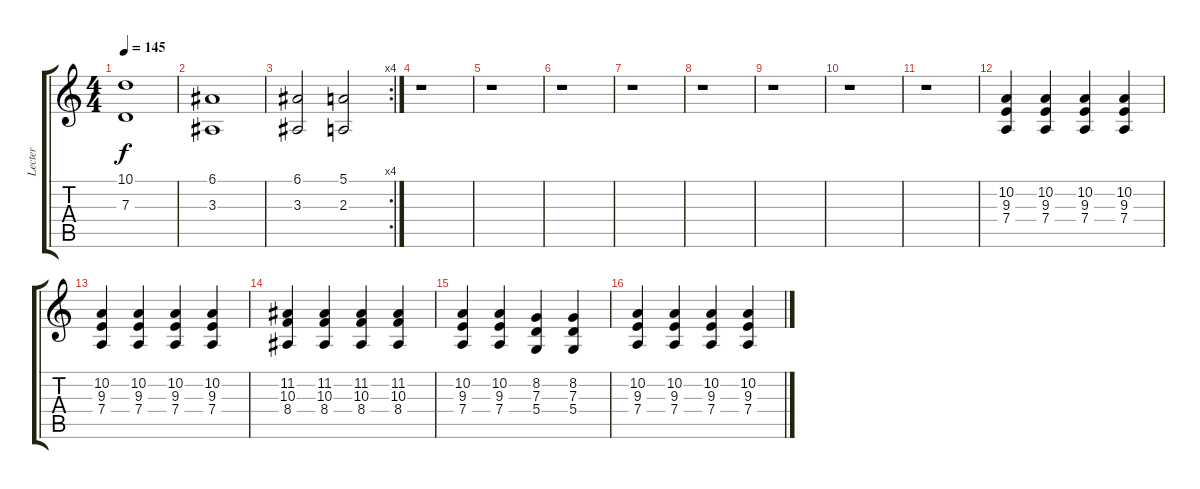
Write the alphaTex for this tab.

\track ("Lecter" "Lecter") {instrument stringensemble1}
\staff {score tabs}
\tuning (E4 B3 G3 D3 A2 E2) {hide}
\ts (4 4)
\tempo 145
\clef g2
\ks c
(10.1 7.3).1{dy f} |
(6.1 3.3).1 |
\rc 4
(6.1 3.3).2 (5.1 2.3).2 |
r.1 |
r.1 |
r.1 |
r.1 |
r.1 |
r.1 |
r.1 |
r.1 |
(10.2 9.3 7.4).4{volume 9 instrument fx4atmosphere} (10.2 9.3 7.4).4 (10.2 9.3 7.4).4 (10.2 9.3 7.4).4 |
(10.2 9.3 7.4).4 (10.2 9.3 7.4).4 (10.2 9.3 7.4).4 (10.2 9.3 7.4).4 |
(11.2 10.3 8.4).4 (11.2 10.3 8.4).4 (11.2 10.3 8.4).4 (11.2 10.3 8.4).4 |
(10.2 9.3 7.4).4 (10.2 9.3 7.4).4 (8.2 7.3 5.4).4 (8.2 7.3 5.4).4 |
(10.2 9.3 7.4).4 (10.2 9.3 7.4).4 (10.2 9.3 7.4).4 (10.2 9.3 7.4).4
